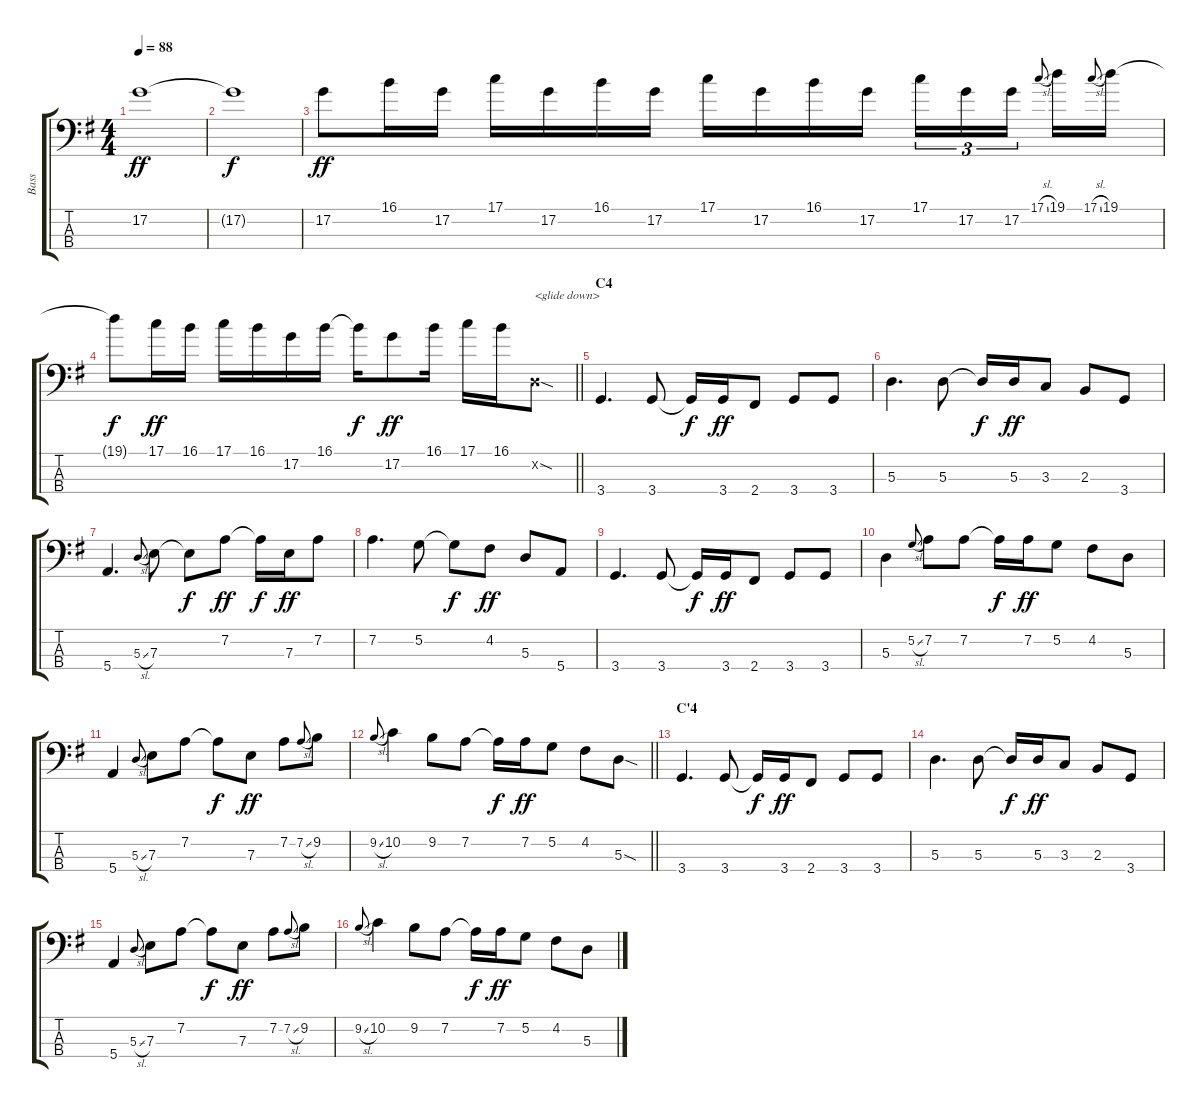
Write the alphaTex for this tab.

\track ("Bass" "Bass") {instrument electricbasspick}
\staff {score tabs}
\tuning (G2 D2 A1 E1) {hide}
\ts (4 4)
\tempo 88
\clef f4
\ks g
17.2.1{dy ff} |
17.2{t}.1{dy f} |
17.2.8{dy ff} 16.1.16 17.2.16 17.1.16 17.2.16 16.1.16 17.2.16 17.1.16 17.2.16 16.1.16 17.2.16 17.1.16{tu (3 2)} 17.2.16{tu (3 2)} 17.2.16{tu (3 2)} 17.1{sl}.8{gr onbeat beam splitsecondary} 19.1.16 17.1{sl}.8{gr onbeat} 19.1.16 |
\barLineRight lightlight
19.1{t}.8{dy f} 17.1.16{dy ff} 16.1.16 17.1.16 16.1.16 17.2.16 16.1.16 16.1{t}.16{dy f} 17.2.8{dy ff} 16.1.16 17.1.16 16.1.16 0.2{sod x}.8{txt "<glide down>"} |
\section ("" "C4")
3.4.4{d} 3.4.8 3.4{t}.16{dy f} 3.4.16{dy ff} 2.4.8 3.4.8 3.4.8 |
5.3.4{d} 5.3.8 5.3{t}.16{dy f} 5.3.16{dy ff} 3.3.8 2.3.8 3.4.8 |
5.4.4{d} 5.3{sl}.8{gr onbeat} 7.3.8 7.3{t}.8{dy f} 7.2.8{dy ff} 7.2{t}.16{dy f} 7.3.16{dy ff} 7.2.8 |
7.2.4{d} 5.2.8 5.2{t}.8{dy f} 4.2.8{dy ff} 5.3.8 5.4.8 |
3.4.4{d} 3.4.8 3.4{t}.16{dy f} 3.4.16{dy ff} 2.4.8 3.4.8 3.4.8 |
5.3.4 5.2{sl}.8{gr onbeat} 7.2.8 7.2.8 7.2{t}.16{dy f} 7.2.16{dy ff} 5.2.8 4.2.8 5.3.8 |
5.4.4 5.3{sl}.8{gr onbeat} 7.3.8 7.2.8 7.2{t}.8{dy f} 7.3.8{dy ff} 7.2.8 7.2{sl}.8{gr onbeat} 9.2.8 |
\barLineRight lightlight
9.2{sl}.8{gr onbeat} 10.2.4 9.2.8 7.2.8 7.2{t}.16{dy f} 7.2.16{dy ff} 5.2.8 4.2.8 5.3{sod}.8 |
\section ("" "C'4")
3.4.4{d} 3.4.8 3.4{t}.16{dy f} 3.4.16{dy ff} 2.4.8 3.4.8 3.4.8 |
5.3.4{d} 5.3.8 5.3{t}.16{dy f} 5.3.16{dy ff} 3.3.8 2.3.8 3.4.8 |
5.4.4 5.3{sl}.8{gr onbeat} 7.3.8 7.2.8 7.2{t}.8{dy f} 7.3.8{dy ff} 7.2.8 7.2{sl}.8{gr onbeat} 9.2.8 |
9.2{sl}.8{gr onbeat} 10.2.4 9.2.8 7.2.8 7.2{t}.16{dy f} 7.2.16{dy ff} 5.2.8 4.2.8 5.3.8
